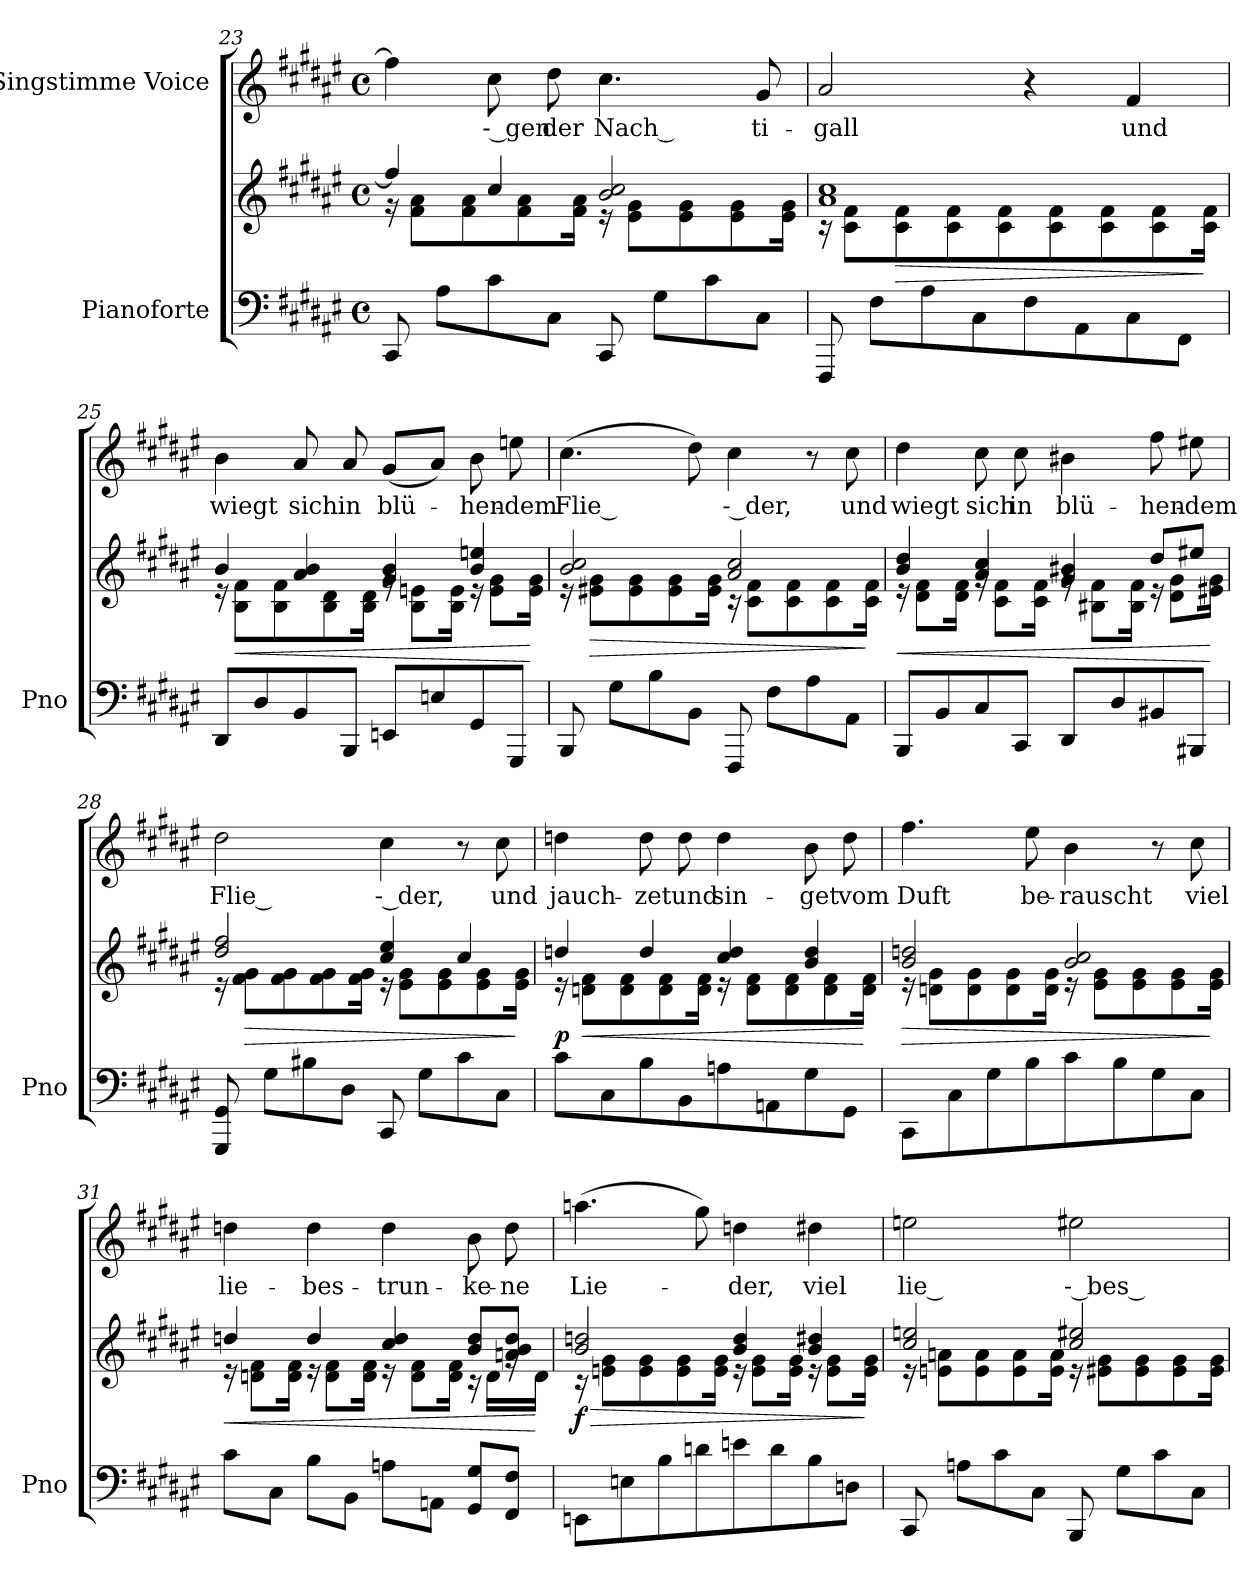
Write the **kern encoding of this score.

**kern	**kern	**dynam	**kern	**text
*part2	*part2	*part2	*part1	*part1
*staff3	*staff2	*staff2/3	*staff1	*staff1
*I"Pianoforte	*	*	*I"Singstimme Voice	*
*I'Pno	*	*	*	*
!!LO:LB:g=z
*clefF4	*clefG2	*	*clefG2	*
*k[f#c#g#d#a#e#]	*k[f#c#g#d#a#e#]	*	*k[f#c#g#d#a#e#]	*
*M4/4	*M4/4	*	*M4/4	*
*met(c)	*met(c)	*	*met(c)	*
=23	=23	=23	=23	=23
*	*^	*	*	*
8CC#/	4ff#/]	16r	.	4ff#\]	.
.	.	8f#\ 8a#\L	.	.	.
8A#\L	.	.	.	.	.
.	.	8f#\ 8a#\	.	.	.
!	!	!	!	!	!LO:LY:b
8c#\	4cc#/	.	.	8cc#\	-- gen
.	.	8f#\ 8a#\	.	.	.
!	!	!	!	!	!LO:LY:b
8C#\J	.	.	.	8dd#\	der
.	.	16f#\ 16a#\Jk	.	.	.
!	!	!	!	!	!LO:LY:b
8CC#/	2b/ 2cc#/	16r	.	4.cc#\	Nach --
.	.	8e#\ 8g#\L	.	.	.
8G#\L	.	.	.	.	.
.	.	8e#\ 8g#\	.	.	.
8c#\	.	.	.	.	.
.	.	8e#\ 8g#\	.	.	.
!	!	!	!	!	!LO:LY:b
8C#\J	.	.	.	8g#/	-ti-
.	.	16e#\ 16g#\Jk	.	.	.
=24	=24	=24	=24	=24	=24
!	!	!	!	!	!LO:LY:b
8FFF#/	1a# 1cc#	16r	.	2a#/	-gall
.	.	8c#\ 8f#\L	.	.	.
8F#\L	.	.	.	.	.
!	!	!	!LO:HP:b	!	!
.	.	8c#\ 8f#\	>	.	.
8A#\	.	.	.	.	.
.	.	8c#\ 8f#\	.	.	.
8C#\	.	.	.	.	.
.	.	8c#\ 8f#\	.	.	.
8F#\	.	.	.	4r	.
.	.	8c#\ 8f#\	.	.	.
8AA#\	.	.	.	.	.
.	.	8c#\ 8f#\	.	.	.
!	!	!	!	!	!LO:LY:b
8C#\	.	.	.	4f#/	und
.	.	8c#\ 8f#\	.	.	.
8FF#\J	.	.	.	.	.
.	.	16c#\ 16f#\Jk	]	.	.
!!LO:PB:g=z
=25	=25	=25	=25	=25	=25
!	!	!	!	!	!LO:LY:b
8DD#/L	4b/	16r	.	4b\	wiegt
!	!	!	!LO:HP:b	!	!
.	.	8B\ 8f#\L	<	.	.
8D#/	.	.	.	.	.
.	.	8B\ 8f#\	.	.	.
!	!	!	!	!	!LO:LY:b
8BB/	4a#/ 4b/	.	.	8a#/	sich
.	.	8B\ 8d#\	.	.	.
!	!	!	!	!	!LO:LY:b
8BBB/J	.	.	.	8a#/	in
.	.	16B\ 16d#\Jk	.	.	.
!	!	!	!	!	!LO:LY:b
8EEn/L	4g#/ 4b/	16rg	.	(<8g#/L	blü-
.	.	8B\ 8en\L	.	.	.
8En/	.	.	.	8a#/J)	.
.	.	16B\ 16e\Jk	.	.	.
!	!	!	!	!	!LO:LY:b
8GG#/	4b/ 4een/	16r	.	8b\	-hen-
.	.	8e\ 8g#\L	.	.	.
!	!	!	!	!	!LO:LY:b
8GGG#/J	.	.	.	8een\	-dem
.	.	16e\ 16g#\Jk	[	.	.
=26	=26	=26	=26	=26	=26
!	!	!	!	!	!LO:LY:b
8BBB/	2b/ 2cc#/	16r	.	(>4.cc#\	Flie --
!	!	!	!LO:HP:b	!	!
.	.	8e#X\ 8g#\L	>	.	.
8G#\L	.	.	.	.	.
.	.	8e#\ 8g#\	.	.	.
8B\	.	.	.	.	.
.	.	8e#\ 8g#\	.	.	.
8BB\J	.	.	.	8dd#\)	.
.	.	16e#\ 16g#\Jk	.	.	.
!	!	!	!	!	!LO:LY:b
8FFF#/	2a#/ 2cc#/	16r	.	4cc#\	-- der,
.	.	8c#\ 8f#\L	.	.	.
8F#\L	.	.	.	.	.
.	.	8c#\ 8f#\	.	.	.
8A#\	.	.	.	8r	.
.	.	8c#\ 8f#\	.	.	.
!	!	!	!	!	!LO:LY:b
8AA#\J	.	.	.	8cc#\	und
.	.	16c#\ 16f#\Jk	]	.	.
!!LO:LB:g=z
=27	=27	=27	=27	=27	=27
!	!	!	!LO:HP:b	!	!LO:LY:b
8BBB/L	4b/ 4dd#/	16r	<	4dd#\	wiegt
.	.	8d#\ 8f#\L	.	.	.
8BB/	.	.	.	.	.
.	.	16d#\ 16f#\Jk	.	.	.
!	!	!	!	!	!LO:LY:b
8C#/	4a#/ 4cc#/	16rg	.	8cc#\	sich
.	.	8c#\ 8f#\L	.	.	.
!	!	!	!	!	!LO:LY:b
8CC#/J	.	.	.	8cc#\	in
.	.	16c#\ 16f#\Jk	.	.	.
!	!	!	!	!	!LO:LY:b
8DD#/L	4g#/ 4b#X/	16rg	.	4b#X\	blü-
.	.	8B#X\ 8f#\L	.	.	.
8D#/	.	.	.	.	.
.	.	16B#\ 16f#\Jk	.	.	.
!	!	!	!	!	!LO:LY:b
8BB#X/	8dd#/L	16r	.	8ff#\	-hen-
.	.	8d#\ 8g#\L	.	.	.
!	!	!	!	!	!LO:LY:b
8BBB#X/J	8ee#X/J	.	.	8ee#X\	-dem
.	.	16e#X\ 16g#\Jk	[	.	.
=28	=28	=28	=28	=28	=28
!	!	!	!	!	!LO:LY:b
8GGG#/ 8GG#/	2dd#/ 2ff#/	16r	.	2dd#\	Flie --
!	!	!	!LO:HP:b	!	!
.	.	8f#\ 8g#\L	>	.	.
8G#\L	.	.	.	.	.
.	.	8f#\ 8g#\	.	.	.
8B#X\	.	.	.	.	.
.	.	8f#\ 8g#\	.	.	.
8D#\J	.	.	.	.	.
.	.	16f#\ 16g#\Jk	.	.	.
!	!	!	!	!	!LO:LY:b
8CC#/	4cc#/ 4ee#/	16r	.	4cc#\	-- der,
.	.	8e#\ 8g#\L	.	.	.
8G#\L	.	.	.	.	.
.	.	8e#\ 8g#\	.	.	.
8c#\	4cc#/	.	.	8r	.
.	.	8e#\ 8g#\	.	.	.
!	!	!	!	!	!LO:LY:b
8C#\J	.	.	.	8cc#\	und
.	.	16e#\ 16g#\Jk	]	.	.
!!LO:LB:g=z
=29	=29	=29	=29	=29	=29
!	!	!	!LO:DY:a=2	!	!LO:LY:b
8c#\L	4ddn/	16r	p	4ddn\	jauch-
!	!	!	!LO:HP:b	!	!
.	.	8dn\ 8f#\L	<	.	.
8C#\	.	.	.	.	.
.	.	8d\ 8f#\	.	.	.
!	!	!	!	!	!LO:LY:b
8B\	4dd/	.	.	8dd\	-zet
.	.	8d\ 8f#\	.	.	.
!	!	!	!	!	!LO:LY:b
8BB\	.	.	.	8dd\	und
.	.	16d\ 16f#\Jk	.	.	.
!	!	!	!	!	!LO:LY:b
8An\	4cc#/ 4dd/	16r	.	4dd\	sin-
.	.	8d\ 8f#\L	.	.	.
8AAn\	.	.	.	.	.
.	.	8d\ 8f#\	.	.	.
!	!	!	!	!	!LO:LY:b
8G#\	4b/ 4dd/	.	.	8b\	-get
.	.	8d\ 8f#\	.	.	.
!	!	!	!	!	!LO:LY:b
8GG#\J	.	.	.	8dd\	vom
.	.	16d\ 16f#\Jk	[	.	.
=30	=30	=30	=30	=30	=30
!	!	!	!LO:HP:b	!	!LO:LY:b
8CC#\L	2b/ 2ddn/	16r	>	4.ff#\	Duft
.	.	8dn\ 8g#\L	.	.	.
8C#\	.	.	.	.	.
.	.	8d\ 8g#\	.	.	.
8G#\	.	.	.	.	.
.	.	8d\ 8g#\	.	.	.
!	!	!	!	!	!LO:LY:b
8B\	.	.	.	8ee#\	be-
.	.	16d\ 16g#\Jk	.	.	.
!	!	!	!	!	!LO:LY:b
8c#\	2b/ 2cc#/	16r	.	4b\	-rauscht
.	.	8e#\ 8g#\L	.	.	.
8B\	.	.	.	.	.
.	.	8e#\ 8g#\	.	.	.
8G#\	.	.	.	8r	.
.	.	8e#\ 8g#\	.	.	.
!	!	!	!	!	!LO:LY:b
8C#\J	.	.	.	8cc#\	viel
.	.	16e#\ 16g#\Jk	]	.	.
!!LO:LB:g=z
=31	=31	=31	=31	=31	=31
!	!	!	!LO:HP:b	!	!LO:LY:b
8c#\L	4ddn/	16r	<	4ddn\	lie-
.	.	8dn\ 8f#\L	.	.	.
8C#\J	.	.	.	.	.
.	.	16d\ 16f#\Jk	.	.	.
!	!	!	!	!	!LO:LY:b
8B\L	4dd/	16r	.	4dd\	-bes-
.	.	8d\ 8f#\L	.	.	.
8BB\J	.	.	.	.	.
.	.	16d\ 16f#\Jk	.	.	.
!	!	!	!	!	!LO:LY:b
8An\L	4cc#/ 4dd/	16r	.	4dd\	-trun-
.	.	8d\ 8f#\L	.	.	.
8AAn\J	.	.	.	.	.
.	.	16d\ 16f#\Jk	.	.	.
!	!	!	!	!	!LO:LY:b
8GG#/ 8G#/L	8b/ 8dd/L	16r	.	8b\	-ke-
.	.	16d\LL	.	.	.
!	!	!	!	!	!LO:LY:b
8FF#/ 8F#/J	8an/ 8b/ 8dd/J	16rg	.	8dd\	-ne
.	.	16d\JJ	[	.	.
=32	=32	=32	=32	=32	=32
!	!	!	!LO:HP:b	!	!LO:LY:b
!	!	!	!LO:DY:n=1:b	!	!
8EEn\L	2b/ 2ddn/	16r	> f	(>4.aan\	Lie-
.	.	8en\ 8g#\L	.	.	.
8En\	.	.	.	.	.
.	.	8e\ 8g#\	.	.	.
8B\	.	.	.	.	.
.	.	8e\ 8g#\	.	.	.
8dn\	.	.	.	8gg#\)	.
.	.	16e\ 16g#\Jk	.	.	.
!	!	!	!	!	!LO:LY:b
8en\	4b/ 4dd/	16r	.	4ddn\	-der,
.	.	8e\ 8g#\L	.	.	.
8d\	.	.	.	.	.
.	.	16e\ 16g#\Jk	.	.	.
!	!	!	!	!	!LO:LY:b
8B\	4b/ 4dd#X/	16r	.	4dd#X\	viel
.	.	8e\ 8g#\L	.	.	.
8Dn\J	.	.	.	.	.
.	.	16e\ 16g#\Jk	]	.	.
!!LO:PB:g=z
=33	=33	=33	=33	=33	=33
!	!	!	!	!	!LO:LY:b
8CC#/	2cc#/ 2een/	16r	.	2een\	lie --
.	.	8en\ 8an\L	.	.	.
8An\L	.	.	.	.	.
.	.	8e\ 8a\	.	.	.
8c#\	.	.	.	.	.
.	.	8e\ 8a\	.	.	.
8C#\J	.	.	.	.	.
.	.	16e\ 16a\Jk	.	.	.
!	!	!	!	!	!LO:LY:b
8BBB/	2cc#/ 2ee#X/	16r	.	2ee#X\	-- bes --
.	.	8e#X\ 8g#\L	.	.	.
8G#\L	.	.	.	.	.
.	.	8e#\ 8g#\	.	.	.
8c#\	.	.	.	.	.
.	.	8e#\ 8g#\	.	.	.
8C#\J	.	.	.	.	.
.	.	16e#\ 16g#\Jk	.	.	.
*	*v	*v	*	*	*
=	=	=	=	=
*-	*-	*-	*-	*-
